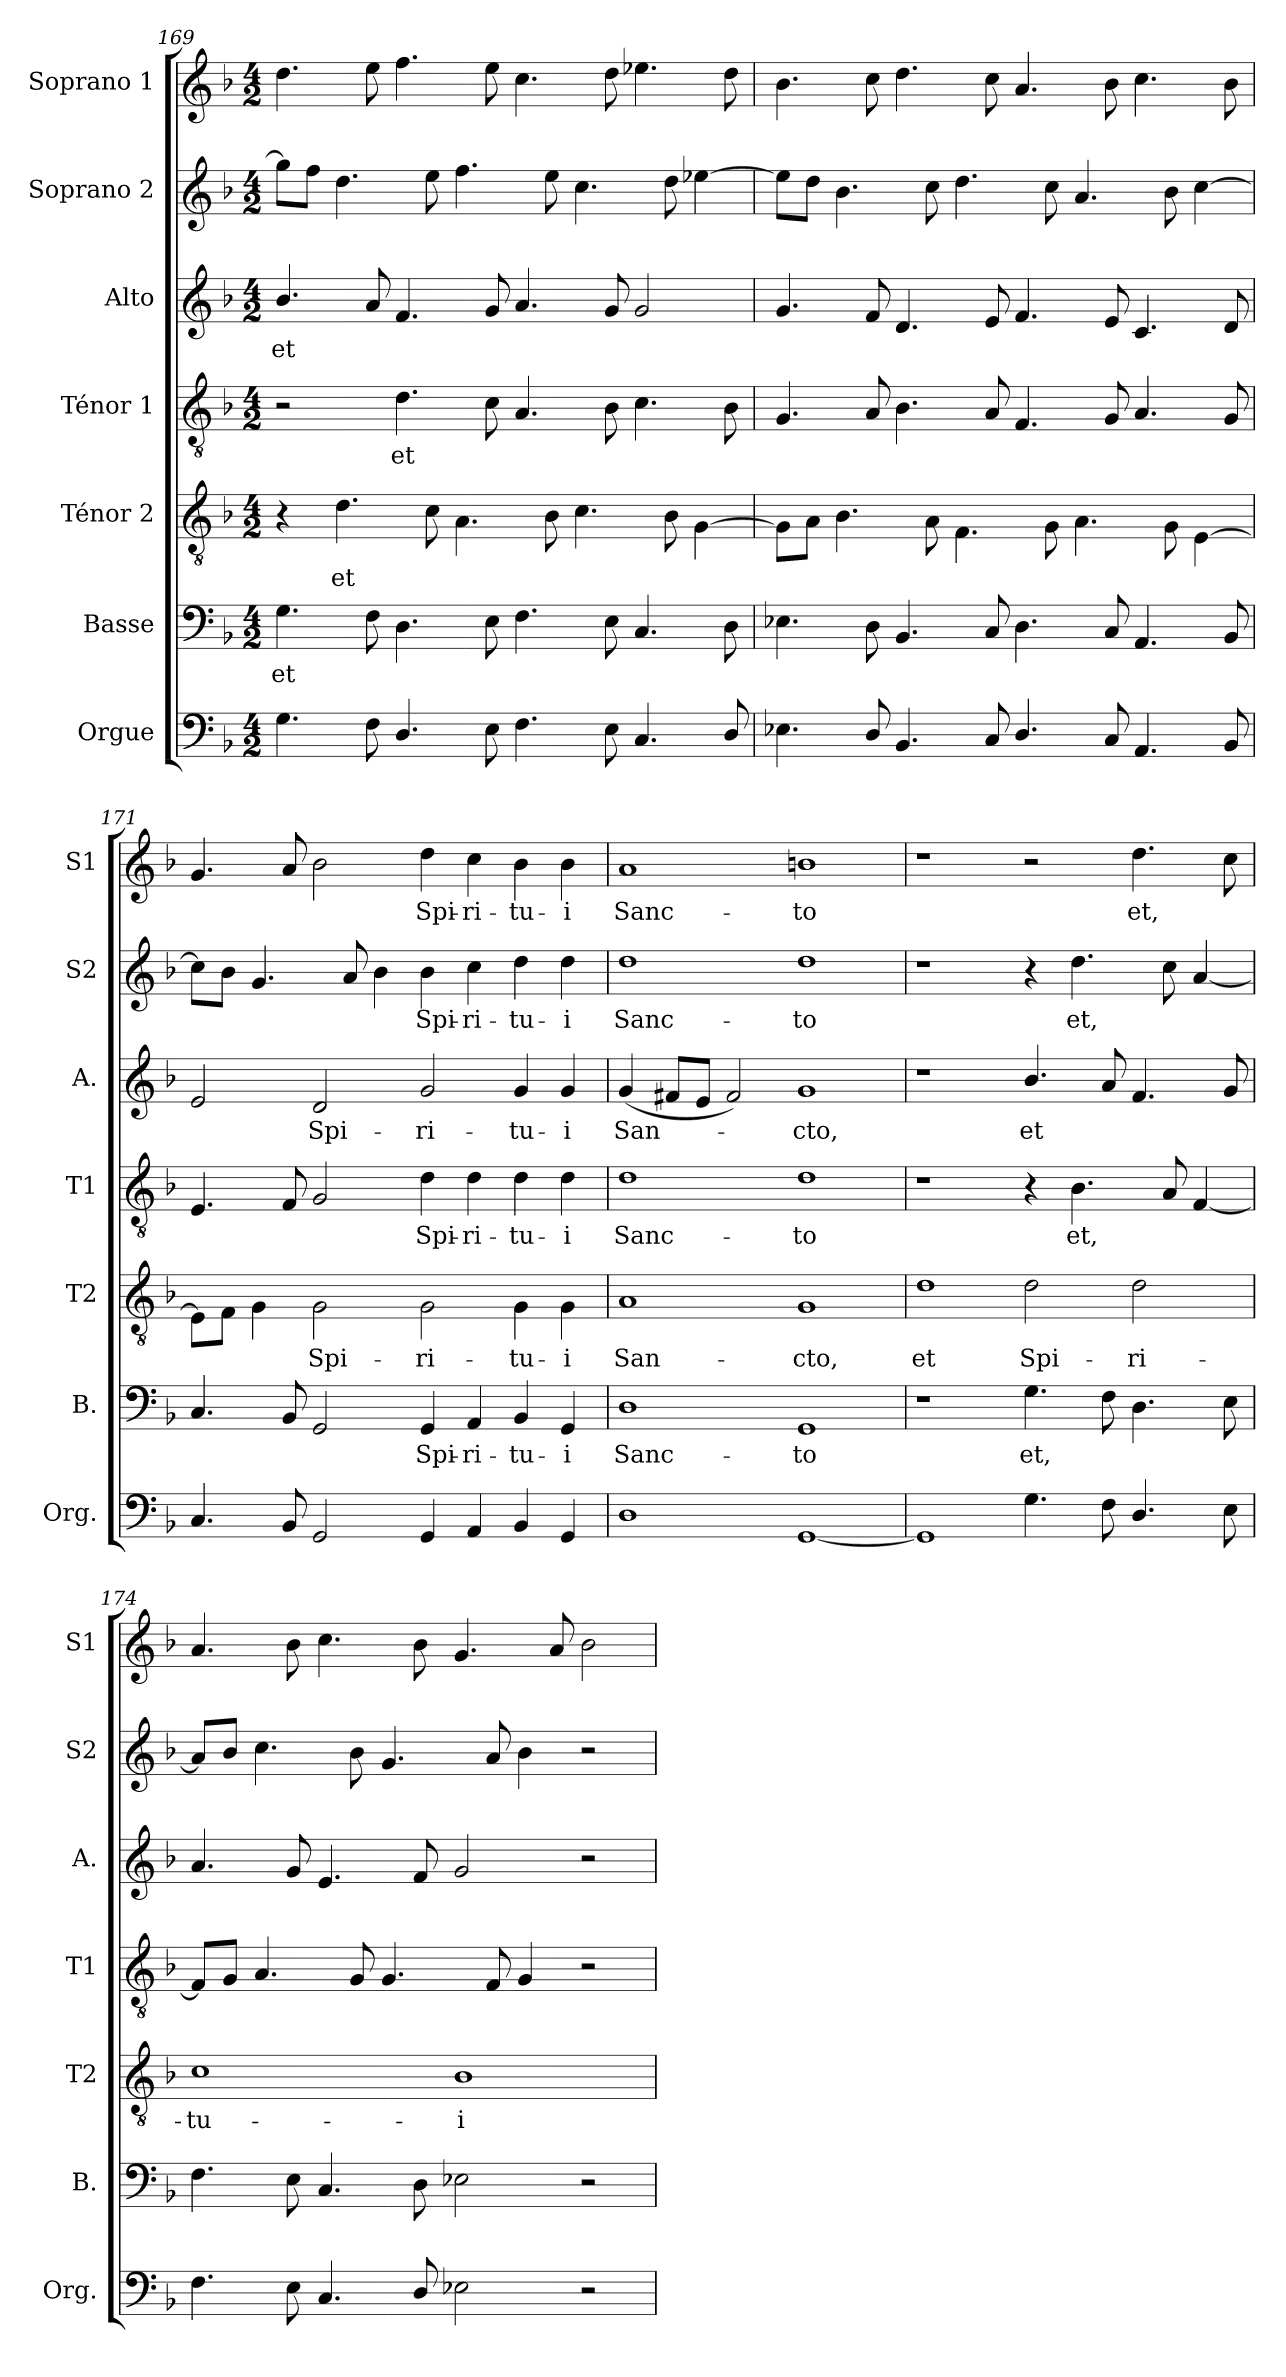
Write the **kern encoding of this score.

**kern	**kern	**text	**kern	**text	**kern	**text	**kern	**text	**kern	**text	**kern	**text
*part7	*part6	*part6	*part5	*part5	*part4	*part4	*part3	*part3	*part2	*part2	*part1	*part1
*staff7	*staff6	*staff6	*staff5	*staff5	*staff4	*staff4	*staff3	*staff3	*staff2	*staff2	*staff1	*staff1
*I"Orgue	*I"Basse	*	*I"Ténor 2	*	*I"Ténor 1	*	*I"Alto	*	*I"Soprano 2	*	*I"Soprano 1	*
*I'Org.	*I'B.	*	*I'T2	*	*I'T1	*	*I'A.	*	*I'S2	*	*I'S1	*
*clefF4	*clefF4	*	*clefGv2	*	*clefGv2	*	*clefG2	*	*clefG2	*	*clefG2	*
*k[b-]	*k[b-]	*	*k[b-]	*	*k[b-]	*	*k[b-]	*	*k[b-]	*	*k[b-]	*
*M4/2	*M4/2	*	*M4/2	*	*M4/2	*	*M4/2	*	*M4/2	*	*M4/2	*
=169	=169	=169	=169	=169	=169	=169	=169	=169	=169	=169	=169	=169
!	!	!LO:LY:b	!	!	!	!	!	!LO:LY:b	!	!	!	!
4.G\	4.G\	et	4r	.	2r	.	4.b-/	et	8gg\L]	.	4.dd\	.
.	.	.	.	.	.	.	.	.	8ff\J	.	.	.
!	!	!	!	!LO:LY:b	!	!	!	!	!	!	!	!
.	.	.	4.d\	et	.	.	.	.	4.dd\	.	.	.
8F\	8F\	.	.	.	.	.	8a/	.	.	.	8ee\	.
!	!	!	!	!	!	!LO:LY:b	!	!	!	!	!	!
4.D/	4.D\	.	.	.	4.d\	et	4.f/	.	.	.	4.ff\	.
.	.	.	8c\	.	.	.	.	.	8ee\	.	.	.
.	.	.	4.A\	.	.	.	.	.	4.ff\	.	.	.
8E\	8E\	.	.	.	8c\	.	8g/	.	.	.	8ee\	.
4.F\	4.F\	.	.	.	4.A/	.	4.a/	.	.	.	4.cc\	.
.	.	.	8B-\	.	.	.	.	.	8ee\	.	.	.
.	.	.	4.c\	.	.	.	.	.	4.cc\	.	.	.
8E\	8E\	.	.	.	8B-\	.	8g/	.	.	.	8dd\	.
4.C/	4.C/	.	.	.	4.c\	.	2g/	.	.	.	4.ee-X\	.
.	.	.	8B-\	.	.	.	.	.	8dd\	.	.	.
.	.	.	[4G\	.	.	.	.	.	[4ee-X\	.	.	.
8D/	8D\	.	.	.	8B-\	.	.	.	.	.	8dd\	.
=170	=170	=170	=170	=170	=170	=170	=170	=170	=170	=170	=170	=170
4.E-X\	4.E-X\	.	8G\L]	.	4.G/	.	4.g/	.	8ee-\L]	.	4.b-\	.
.	.	.	8A\J	.	.	.	.	.	8dd\J	.	.	.
.	.	.	4.B-\	.	.	.	.	.	4.b-\	.	.	.
8D/	8D\	.	.	.	8A/	.	8f/	.	.	.	8cc\	.
4.BB-/	4.BB-/	.	.	.	4.B-\	.	4.d/	.	.	.	4.dd\	.
.	.	.	8A\	.	.	.	.	.	8cc\	.	.	.
.	.	.	4.F\	.	.	.	.	.	4.dd\	.	.	.
8C/	8C/	.	.	.	8A/	.	8e/	.	.	.	8cc\	.
4.D/	4.D\	.	.	.	4.F/	.	4.f/	.	.	.	4.a/	.
.	.	.	8G\	.	.	.	.	.	8cc\	.	.	.
.	.	.	4.A\	.	.	.	.	.	4.a/	.	.	.
8C/	8C/	.	.	.	8G/	.	8e/	.	.	.	8b-\	.
4.AA/	4.AA/	.	.	.	4.A/	.	4.c/	.	.	.	4.cc\	.
.	.	.	8G\	.	.	.	.	.	8b-\	.	.	.
.	.	.	[4E\	.	.	.	.	.	[4cc\	.	.	.
8BB-/	8BB-/	.	.	.	8G/	.	8d/	.	.	.	8b-\	.
!!LO:LB:g=z
=171	=171	=171	=171	=171	=171	=171	=171	=171	=171	=171	=171	=171
4.C/	4.C/	.	8E\L]	.	4.E/	.	2e/	.	8cc\L]	.	4.g/	.
.	.	.	8F\J	.	.	.	.	.	8b-\J	.	.	.
.	.	.	4G\	.	.	.	.	.	4.g/	.	.	.
8BB-/	8BB-/	.	.	.	8F/	.	.	.	.	.	8a/	.
!	!	!	!	!LO:LY:b	!	!	!	!LO:LY:b	!	!	!	!
2GG/	2GG/	.	2G\	Spi-	2G/	.	2d/	Spi-	.	.	2b-\	.
.	.	.	.	.	.	.	.	.	8a/	.	.	.
.	.	.	.	.	.	.	.	.	4b-\	.	.	.
!	!	!LO:LY:b	!	!LO:LY:b	!	!LO:LY:b	!	!LO:LY:b	!	!LO:LY:b	!	!LO:LY:b
4GG/	4GG/	Spi-	2G\	-ri-	4d\	Spi-	2g/	-ri-	4b-\	Spi-	4dd\	Spi-
!	!	!LO:LY:b	!	!	!	!LO:LY:b	!	!	!	!LO:LY:b	!	!LO:LY:b
4AA/	4AA/	-ri-	.	.	4d\	-ri-	.	.	4cc\	-ri-	4cc\	-ri-
!	!	!LO:LY:b	!	!LO:LY:b	!	!LO:LY:b	!	!LO:LY:b	!	!LO:LY:b	!	!LO:LY:b
4BB-/	4BB-/	-tu-	4G\	-tu-	4d\	-tu-	4g/	-tu-	4dd\	-tu-	4b-\	-tu-
!	!	!LO:LY:b	!	!LO:LY:b	!	!LO:LY:b	!	!LO:LY:b	!	!LO:LY:b	!	!LO:LY:b
4GG/	4GG/	-i	4G\	-i	4d\	-i	4g/	-i	4dd\	-i	4b-\	-i
=172	=172	=172	=172	=172	=172	=172	=172	=172	=172	=172	=172	=172
!	!	!LO:LY:b	!	!LO:LY:b	!	!LO:LY:b	!	!LO:LY:b	!	!LO:LY:b	!	!LO:LY:b
1D	1D	Sanc-	1A	San-	1d	Sanc-	(>4g/	San-	1dd	Sanc-	1a	Sanc-
.	.	.	.	.	.	.	8f#X/L	.	.	.	.	.
.	.	.	.	.	.	.	8e/J	.	.	.	.	.
.	.	.	.	.	.	.	2f#/)	.	.	.	.	.
!	!	!LO:LY:b	!	!LO:LY:b	!	!LO:LY:b	!	!LO:LY:b	!	!LO:LY:b	!	!LO:LY:b
[1GG	1GG	-to	1G	-cto,	1d	-to	1g	-cto,	1dd	-to	1bn	-to
=173	=173	=173	=173	=173	=173	=173	=173	=173	=173	=173	=173	=173
!	!	!	!	!LO:LY:b	!	!	!	!	!	!	!	!
1GG]	1r	.	1d	et	1r	.	1r	.	1r	.	1r	.
!	!	!LO:LY:b	!	!LO:LY:b	!	!	!	!LO:LY:b	!	!	!	!
4.G\	4.G\	et,	2d\	Spi-	4r	.	4.b-/	et	4r	.	2r	.
!	!	!	!	!	!	!LO:LY:b	!	!	!	!LO:LY:b	!	!
.	.	.	.	.	4.B-\	et,	.	.	4.dd\	et,	.	.
8F\	8F\	.	.	.	.	.	8a/	.	.	.	.	.
!	!	!	!	!LO:LY:b	!	!	!	!	!	!	!	!LO:LY:b
4.D/	4.D\	.	2d\	-ri-	.	.	4.f/	.	.	.	4.dd\	et,
.	.	.	.	.	8A/	.	.	.	8cc\	.	.	.
.	.	.	.	.	[4F/	.	.	.	[4a/	.	.	.
8E\	8E\	.	.	.	.	.	8g/	.	.	.	8cc\	.
=174	=174	=174	=174	=174	=174	=174	=174	=174	=174	=174	=174	=174
!	!	!	!	!LO:LY:b	!	!	!	!	!	!	!	!
4.F\	4.F\	.	1c	-tu-	8F/L]	.	4.a/	.	8a/L]	.	4.a/	.
.	.	.	.	.	8G/J	.	.	.	8b-/J	.	.	.
.	.	.	.	.	4.A/	.	.	.	4.cc\	.	.	.
8E\	8E\	.	.	.	.	.	8g/	.	.	.	8b-\	.
4.C/	4.C/	.	.	.	.	.	4.e/	.	.	.	4.cc\	.
.	.	.	.	.	8G/	.	.	.	8b-\	.	.	.
.	.	.	.	.	4.G/	.	.	.	4.g/	.	.	.
8D/	8D\	.	.	.	.	.	8f/	.	.	.	8b-\	.
!	!	!	!	!LO:LY:b	!	!	!	!	!	!	!	!
2E-X\	2E-X\	.	1B-	-i	.	.	2g/	.	.	.	4.g/	.
.	.	.	.	.	8F/	.	.	.	8a/	.	.	.
.	.	.	.	.	4G/	.	.	.	4b-\	.	.	.
.	.	.	.	.	.	.	.	.	.	.	8a/	.
2r	2r	.	.	.	2r	.	2r	.	2r	.	2b-\	.
=	=	=	=	=	=	=	=	=	=	=	=	=
*-	*-	*-	*-	*-	*-	*-	*-	*-	*-	*-	*-	*-
